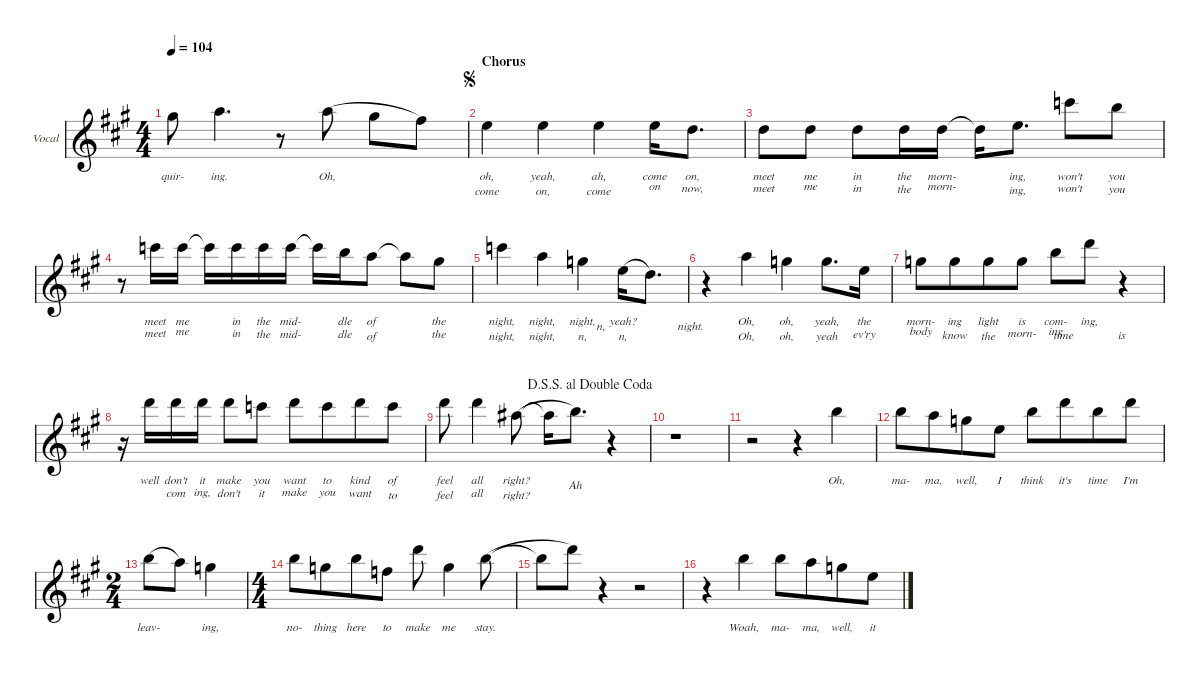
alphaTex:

\defaultSystemsLayout 1
\hideDynamics
\bracketExtendMode nobrackets
\firstSystemTrackNameOrientation horizontal
\otherSystemsTrackNameOrientation horizontal
\track ("Vocal" "Vocal") {defaultSystemsLayout 1 instrument voiceoohs}
\staff {score}
\tuning (E4 B3 G3 D3 A2 E2)
\ts (4 4)
\tempo 104
\clef g2
\ks a
16.1{acc #}.8{lyrics (0 "quir-") lyrics (1 "") lyrics (2 "") lyrics (3 "") lyrics (4 "") dy mf beam Down} 17.1{acc forcenatural}.4{d lyrics (0 "ing.") lyrics (1 "") lyrics (2 "") lyrics (3 "") lyrics (4 "") beam Down} r.8{beam Down} 17.1{acc forcenatural}.8{lyrics (0 "Oh,") lyrics (1 "") lyrics (2 "") lyrics (3 "") lyrics (4 "") legatoorigin beam Down} 16.1{acc #}.8{legatoorigin beam Down} 14.1{acc #}.8{beam Down} |
\section ("" "Chorus")
\jump segno
12.1{acc forcenatural}.4{lyrics (0 "oh,") lyrics (1 "come") lyrics (2 "") lyrics (3 "") lyrics (4 "") beam Down} 12.1{acc forcenatural}.4{lyrics (0 "yeah,") lyrics (1 "on,") lyrics (2 "") lyrics (3 "") lyrics (4 "") beam Down} 12.1{acc forcenatural}.4{lyrics (0 "ah,") lyrics (1 "come") lyrics (2 "") lyrics (3 "") lyrics (4 "") beam Down} 12.1{acc forcenatural}.16{lyrics (0 "come") lyrics (1 "on") lyrics (2 "") lyrics (3 "") lyrics (4 "") beam Down} 10.1{acc forcenatural}.8{d lyrics (0 "on,") lyrics (1 "now,") lyrics (2 "") lyrics (3 "") lyrics (4 "") beam Down} |
10.1{acc forcenatural}.8{lyrics (0 "meet") lyrics (1 "meet") lyrics (2 "") lyrics (3 "") lyrics (4 "") beam Down} 10.1{acc forcenatural}.8{lyrics (0 "me") lyrics (1 "me") lyrics (2 "") lyrics (3 "") lyrics (4 "") beam Down} 10.1{acc forcenatural}.8{lyrics (0 "in") lyrics (1 "in") lyrics (2 "") lyrics (3 "") lyrics (4 "") beam Down} 10.1{acc forcenatural}.16{lyrics (0 "the") lyrics (1 "the") lyrics (2 "") lyrics (3 "") lyrics (4 "") beam Down} 10.1{acc forcenatural}.16{lyrics (0 "morn-") lyrics (1 "morn-") lyrics (2 "") lyrics (3 "") lyrics (4 "") beam Down} 10.1{t acc forcenatural}.16{beam Down} 12.1{acc forcenatural}.8{d lyrics (0 "ing,") lyrics (1 "ing,") lyrics (2 "") lyrics (3 "") lyrics (4 "") beam Down} 20.1{acc forcenatural}.8{lyrics (0 "won't") lyrics (1 "won't") lyrics (2 "") lyrics (3 "") lyrics (4 "") beam Down} 19.1{acc forcenatural}.8{lyrics (0 "you") lyrics (1 "you") lyrics (2 "") lyrics (3 "") lyrics (4 "") beam Down} |
r.8{beam Down} 20.1{acc forcenatural}.16{lyrics (0 "meet") lyrics (1 "meet") lyrics (2 "") lyrics (3 "") lyrics (4 "") beam Down} 20.1{acc forcenatural}.16{lyrics (0 "me") lyrics (1 "me") lyrics (2 "") lyrics (3 "") lyrics (4 "") beam Down} 20.1{t acc forcenatural}.16{beam Down} 20.1{acc forcenatural}.16{lyrics (0 "in") lyrics (1 "in") lyrics (2 "") lyrics (3 "") lyrics (4 "") beam Down} 20.1{acc forcenatural}.16{lyrics (0 "the") lyrics (1 "the") lyrics (2 "") lyrics (3 "") lyrics (4 "") beam Down} 20.1{acc forcenatural}.16{lyrics (0 "mid-") lyrics (1 "mid-") lyrics (2 "") lyrics (3 "") lyrics (4 "") beam Down} 20.1{t acc forcenatural}.16{beam Down} 19.1{acc forcenatural}.16{lyrics (0 "dle") lyrics (1 "dle") lyrics (2 "") lyrics (3 "") lyrics (4 "") beam Down} 17.1{acc forcenatural}.8{lyrics (0 "of") lyrics (1 "of") lyrics (2 "") lyrics (3 "") lyrics (4 "") beam Down} 17.1{t acc forcenatural}.8{beam Down} 16.1{acc #}.8{lyrics (0 "the") lyrics (1 "the") lyrics (2 "") lyrics (3 "") lyrics (4 "") beam Down} |
20.1{acc forcenatural}.4{lyrics (0 "night,") lyrics (1 "night,") lyrics (2 "") lyrics (3 "") lyrics (4 "") beam Down} 17.1{acc forcenatural}.4{lyrics (0 "night,") lyrics (1 "night,") lyrics (2 "") lyrics (3 "") lyrics (4 "") beam Down} 15.1{acc forcenatural}.4{lyrics (0 "night,") lyrics (1 "n,             ") lyrics (2 "") lyrics (3 "") lyrics (4 "") beam Down} 12.1{acc forcenatural}.16{lyrics (0 "yeah?") lyrics (1 "n,                                                                                       ") lyrics (2 "") lyrics (3 "") lyrics (4 "") legatoorigin beam Down} 10.1{acc forcenatural}.8{d lyrics (0 "") lyrics (1 "n,                        night.                                                                              ") lyrics (2 "") lyrics (3 "") lyrics (4 "") beam Down} |
r.4{beam Down} 17.1{acc forcenatural}.4{lyrics (0 "Oh,") lyrics (1 "Oh,") lyrics (2 "") lyrics (3 "") lyrics (4 "") beam Down} 15.1{acc forcenatural}.4{lyrics (0 "oh,") lyrics (1 "oh,") lyrics (2 "") lyrics (3 "") lyrics (4 "") beam Down} 15.1{acc forcenatural}.8{d lyrics (0 "yeah,") lyrics (1 "yeah") lyrics (2 "") lyrics (3 "") lyrics (4 "") beam Down} 12.1{acc forcenatural}.16{lyrics (0 "the") lyrics (1 "ev'ry     ") lyrics (2 "") lyrics (3 "") lyrics (4 "") beam Down} |
15.1{acc forcenatural}.8{lyrics (0 "morn-") lyrics (1 "body") lyrics (2 "") lyrics (3 "") lyrics (4 "") beam Down} 15.1{acc forcenatural}.8{lyrics (0 "ing") lyrics (1 "know") lyrics (2 "") lyrics (3 "") lyrics (4 "") beam Down beam merge} 15.1{acc forcenatural}.8{lyrics (0 "light") lyrics (1 "the") lyrics (2 "") lyrics (3 "") lyrics (4 "") beam Down} 15.1{acc forcenatural}.8{lyrics (0 "is") lyrics (1 "morn-") lyrics (2 "") lyrics (3 "") lyrics (4 "") beam Down} 19.1{acc forcenatural}.8{lyrics (0 "com-") lyrics (1 "ing         ") lyrics (2 "") lyrics (3 "") lyrics (4 "") beam Down} 22.1{acc forcenatural}.8{lyrics (0 "ing,") lyrics (1 "time               is") lyrics (2 "") lyrics (3 "") lyrics (4 "") beam Down} r.4{beam Down} |
r.16{beam Down} 22.1{acc forcenatural}.16{lyrics (0 "well") lyrics (1 "") lyrics (2 "") lyrics (3 "") lyrics (4 "") beam Down} 22.1{acc forcenatural}.16{lyrics (0 "don't") lyrics (1 "com                                                ") lyrics (2 "") lyrics (3 "") lyrics (4 "") beam Down} 22.1{acc forcenatural}.16{lyrics (0 "it") lyrics (1 "ing,                                       ") lyrics (2 "") lyrics (3 "") lyrics (4 "") beam Down} 22.1{acc forcenatural}.8{lyrics (0 "make") lyrics (1 "don't") lyrics (2 "") lyrics (3 "") lyrics (4 "") beam Down} 20.1{acc forcenatural}.8{lyrics (0 "you") lyrics (1 "it") lyrics (2 "") lyrics (3 "") lyrics (4 "") beam Down} 22.1{acc forcenatural}.8{lyrics (0 "want") lyrics (1 "make") lyrics (2 "") lyrics (3 "") lyrics (4 "") beam Down} 20.1{acc forcenatural}.8{lyrics (0 "to") lyrics (1 "you") lyrics (2 "") lyrics (3 "") lyrics (4 "") beam Down beam merge} 22.1{acc forcenatural}.8{lyrics (0 "kind") lyrics (1 "want") lyrics (2 "") lyrics (3 "") lyrics (4 "") beam Down} 20.1{acc forcenatural}.8{lyrics (0 "of") lyrics (1 "to") lyrics (2 "") lyrics (3 "") lyrics (4 "") beam Down} |
\jump dalsegnosegnoaldoublecoda
22.1{acc forcenatural}.8{lyrics (0 "feel") lyrics (1 "feel") lyrics (2 "") lyrics (3 "") lyrics (4 "") beam Down} 22.1{acc forcenatural}.4{lyrics (0 "all") lyrics (1 "all") lyrics (2 "") lyrics (3 "") lyrics (4 "") beam Down} 18.1{acc #}.8{lyrics (0 "right?") lyrics (1 "right?") lyrics (2 "") lyrics (3 "") lyrics (4 "") legatoorigin beam Down} 18.1{t acc #}.16{legatoorigin beam Down} 19.1{acc forcenatural}.8{d lyrics (0 "") lyrics (1 "Ah") lyrics (2 "") lyrics (3 "") lyrics (4 "") beam Down} r.4{beam Down} |
r.1{beam Down} |
r.2{beam Down} r.4{beam Down} 19.1{acc forcenatural}.4{lyrics (0 "Oh,") lyrics (1 "") lyrics (2 "") lyrics (3 "") lyrics (4 "") beam Down} |
19.1{acc forcenatural}.8{lyrics (0 "ma-") lyrics (1 "") lyrics (2 "") lyrics (3 "") lyrics (4 "") beam Down} 17.1{acc forcenatural}.8{lyrics (0 "ma,") lyrics (1 "") lyrics (2 "") lyrics (3 "") lyrics (4 "") beam Down beam merge} 15.1{acc forcenatural}.8{lyrics (0 "well,") lyrics (1 "") lyrics (2 "") lyrics (3 "") lyrics (4 "") beam Down} 12.1{acc forcenatural}.8{lyrics (0 "I") lyrics (1 "") lyrics (2 "") lyrics (3 "") lyrics (4 "") beam Down} 19.1{acc forcenatural}.8{lyrics (0 "think") lyrics (1 "") lyrics (2 "") lyrics (3 "") lyrics (4 "") beam Down} 22.1{acc forcenatural}.8{lyrics (0 "it's") lyrics (1 "") lyrics (2 "") lyrics (3 "") lyrics (4 "") beam Down beam merge} 19.1{acc forcenatural}.8{lyrics (0 "time") lyrics (1 "") lyrics (2 "") lyrics (3 "") lyrics (4 "") beam Down} 22.1{acc forcenatural}.8{lyrics (0 "I'm") lyrics (1 "") lyrics (2 "") lyrics (3 "") lyrics (4 "") beam Down} |
\ts (2 4)
\beaming (8 2 2)
19.1{acc forcenatural}.8{lyrics (0 "leav-") lyrics (1 "") lyrics (2 "") lyrics (3 "") lyrics (4 "") legatoorigin beam Down} 17.1{acc forcenatural}.8{beam Down} 15.1{acc forcenatural}.4{lyrics (0 "ing,") lyrics (1 "") lyrics (2 "") lyrics (3 "") lyrics (4 "") beam Down} |
\ts (4 4)
\beaming (8 2 2 2 2)
19.1{acc forcenatural}.8{lyrics (0 "no-") lyrics (1 "") lyrics (2 "") lyrics (3 "") lyrics (4 "") beam Down} 15.1{acc forcenatural}.8{lyrics (0 "thing") lyrics (1 "") lyrics (2 "") lyrics (3 "") lyrics (4 "") beam Down beam merge} 19.1{acc forcenatural}.8{lyrics (0 "here") lyrics (1 "") lyrics (2 "") lyrics (3 "") lyrics (4 "") beam Down} 13.1{acc forcenatural}.8{lyrics (0 "to") lyrics (1 "") lyrics (2 "") lyrics (3 "") lyrics (4 "") beam Down} 22.1{acc forcenatural}.8{lyrics (0 "make") lyrics (1 "") lyrics (2 "") lyrics (3 "") lyrics (4 "") beam Down} 15.1{acc forcenatural}.4{lyrics (0 "me") lyrics (1 "") lyrics (2 "") lyrics (3 "") lyrics (4 "") beam Down} 19.1{acc forcenatural}.8{lyrics (0 "stay.") lyrics (1 "") lyrics (2 "") lyrics (3 "") lyrics (4 "") legatoorigin beam Down} |
19.1{t acc forcenatural}.8{legatoorigin beam Down} 22.1{acc forcenatural}.8{beam Down} r.4{beam Down} r.2{beam Down} |
r.4{beam Down} 19.1{acc forcenatural}.4{lyrics (0 "Woah,") lyrics (1 "") lyrics (2 "") lyrics (3 "") lyrics (4 "") beam Down} 19.1{acc forcenatural}.8{lyrics (0 "ma-") lyrics (1 "") lyrics (2 "") lyrics (3 "") lyrics (4 "") beam Down} 17.1{acc forcenatural}.8{lyrics (0 "ma,") lyrics (1 "") lyrics (2 "") lyrics (3 "") lyrics (4 "") beam Down beam merge} 15.1{acc forcenatural}.8{lyrics (0 "well,") lyrics (1 "") lyrics (2 "") lyrics (3 "") lyrics (4 "") beam Down} 12.1{acc forcenatural}.8{lyrics (0 "it") lyrics (1 "") lyrics (2 "") lyrics (3 "") lyrics (4 "") beam Down}
